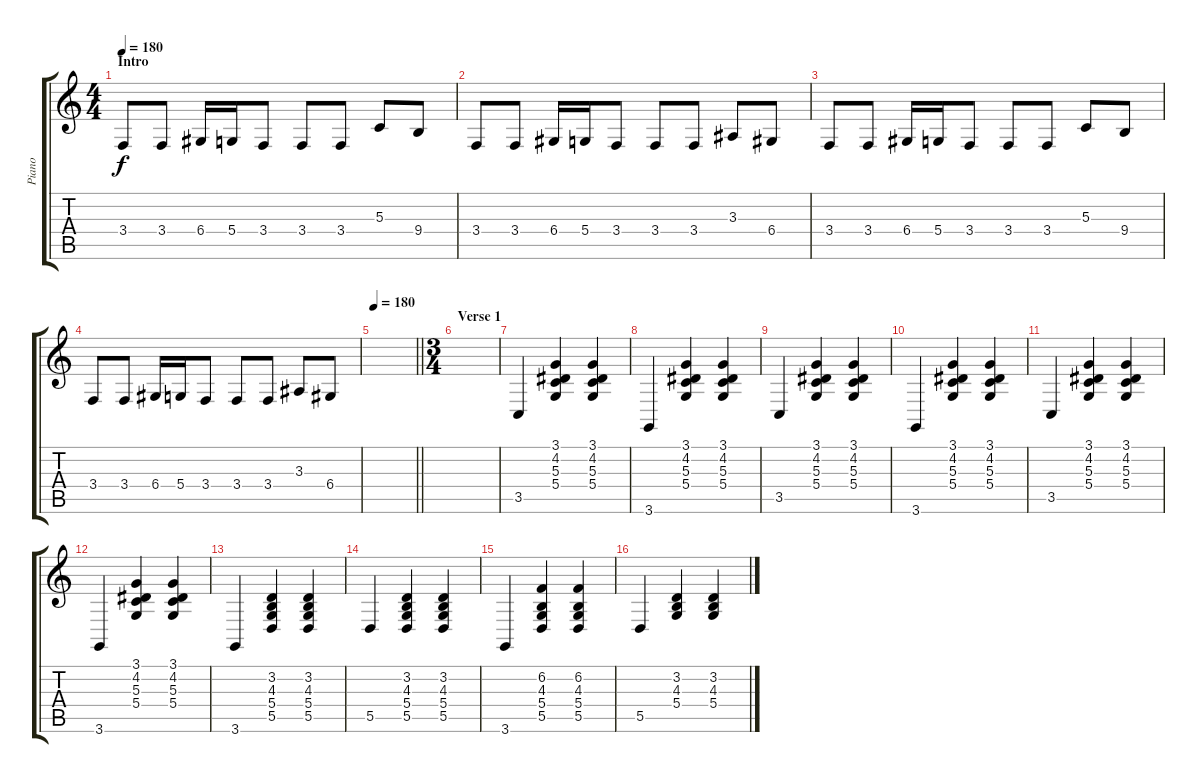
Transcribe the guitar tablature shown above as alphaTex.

\track ("Piano" "Piano") {instrument acousticgrandpiano}
\staff {score tabs}
\tuning (E4 B3 G3 D3 A2 E2) {hide}
\ts (4 4)
\section ("" "Intro")
\tempo 180
\tempo 130
\tempo 180
\clef g2
\ks c
3.4.8{dy f instrument acousticgrandpiano} 3.4.8 6.4.16 5.4.16 3.4.8 3.4.8 3.4.8 5.3.8 9.4.8 |
3.4.8 3.4.8 6.4.16 5.4.16 3.4.8 3.4.8 3.4.8 3.3.8 6.4.8 |
3.4.8 3.4.8 6.4.16 5.4.16 3.4.8 3.4.8 3.4.8 5.3.8 9.4.8 |
3.4.8 3.4.8 6.4.16 5.4.16 3.4.8 3.4.8 3.4.8 3.3.8 6.4.8 |
\tempo 180
\barLineRight lightlight
|
\ts (3 4)
\section ("" "Verse 1")
|
3.5.4 (3.1 4.2 5.3 5.4).4 (3.1 4.2 5.3 5.4).4 |
3.6.4 (3.1 4.2 5.3 5.4).4 (3.1 4.2 5.3 5.4).4 |
3.5.4 (3.1 4.2 5.3 5.4).4 (3.1 4.2 5.3 5.4).4 |
3.6.4 (3.1 4.2 5.3 5.4).4 (3.1 4.2 5.3 5.4).4 |
3.5.4 (3.1 4.2 5.3 5.4).4 (3.1 4.2 5.3 5.4).4 |
3.6.4 (3.1 4.2 5.3 5.4).4 (3.1 4.2 5.3 5.4).4 |
3.6.4 (3.2 4.3 5.4 5.5).4 (3.2 4.3 5.4 5.5).4 |
5.5.4 (3.2 4.3 5.4 5.5).4 (3.2 4.3 5.4 5.5).4 |
3.6.4 (6.2 4.3 5.4 5.5).4 (6.2 4.3 5.4 5.5).4 |
5.5.4 (3.2 4.3 5.4).4 (3.2 4.3 5.4).4
